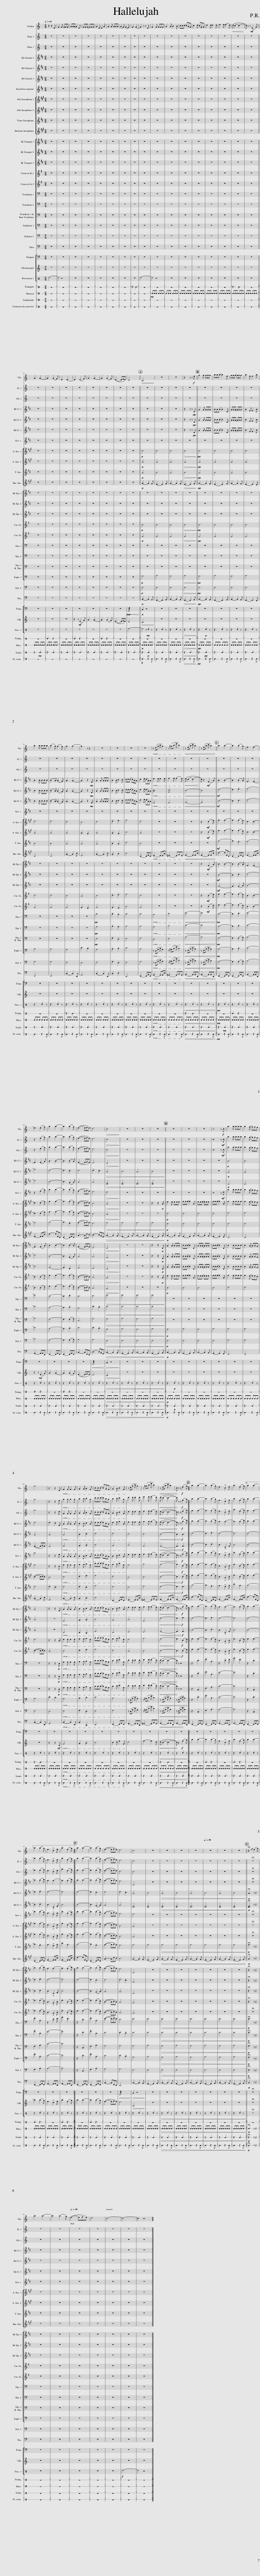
X:1
%%score 1 2 3 [ 4 5 6 ] 7 [ [ 8 9 ] 10 11 ] [ [ 12 13 14 ] 15 16 [ 17 18 19 ] 20 ] 21 22 [ 23 24 25 ] 26 27 28 29
L:1/8
Q:3/8=66
M:6/8
I:linebreak $
K:C
V:1 treble
V:2 treble
V:3 treble
V:4 treble transpose=-2
V:5 treble transpose=-2
V:6 treble transpose=-2
V:7 treble transpose=-2
V:8 treble transpose=-9
V:9 treble transpose=-9
V:10 treble transpose=-14
V:11 treble transpose=-21
V:12 treble transpose=-2
V:13 treble transpose=-2
V:14 treble transpose=-2
V:15 treble transpose=-7
V:16 treble transpose=-7
V:17 bass
V:18 bass
V:19 bass
V:20 bass
V:21 bass
V:22 bass
V:23 bass
V:24 treble transpose=24
V:25 perc
K:none
V:26 perc stafflines=1
K:none
V:27 perc stafflines=1
K:none
V:28 perc stafflines=1
K:none
V:29 perc stafflines=1
K:none
V:1
 z3 z2 E | G2 G GGG | AAA- A2 E | GGG- GGG | A2 E E2 A | %5
 A2 A AAA | (A2 G) (G2 F) | G3 G3- | G3 z z E | G2 G GGG | %10
 A2 A B2 B | ccc- cAG | c2 d (cG)G | d2 d d2 d | e2 e (e2 d) | %15
!<(! (d c2- c3-!<)! | c) z z!mf! (E2 G) ||$ A3 A3- | A3 (A2 G) | E3 E3- | %20
 E3 (E2 G) | A3 A3- | A3 (A2 G) | (E3- EFE) | D6 || %25
!>(! C6!>)! | z6 | z6 | z3 z z!f! e || g2 g ggg | %30
 aaa- a2 e | ggg- ggg | a2 e e2 a |$ a2 a aaa | (a2 g) (g2 f) | %35
 g3 g3- | g3 z z2 | z6 | z6 | z6 | %40
 z6 | z (dg b g2) | z (^gb e' b2) |!<(! z (ea c' a2) | z (ea c' a2)!<)! || %45
 a3 a3- | a3 (a2 g) | e3 e3- |$ e3 (e2 g) | a3 a3- | %50
 a3 (a2 g) | (e3- efe) | d6 |!>(! c6!>)! | z6 | %55
 z6 | z6 || z6 | z6 | z6 | %60
 z4 z!f! c | a2 a aaa | a2 g- ggf |$ g6 | z3 z2 E | %65
 G2 G G2 G | A2 A B2 G | ccc- cAG | A2 B c2 G | z (dg b g2) | %70
 z (^gb e' b2) |!<(! z (ea c' a2) | c!<)! z z!f! (e2 g) |: a3 a3- | a3 (a2 g) | %75
 e3 !>!c2 !tenuto!e | !tenuto!a3 (e2 g) |1 a3 a3- |$ a3 (a2 g) | e3 !>!c2 !tenuto!e | %80
 !tenuto!a3 (e2 g) :| a3 a3- | a3 (a2 g) | (e3- efe) | d6 | %85
 c6 | z6 | z6 | z6 | z6 | %90
[Q:3/8=58] z6 | z6 | z6 || !fermata!z3 (e2 g) |$ a3 a3- | %95
 a3 (a2 g) |[Q:3/8=50] (e3- efe) | d6 | c6- | c6- | %100
 c2 z4 |] %101
V:2
 z6 | z6 | z6 | z6 | z6 | %5
 z6 | z6 | z6 | z6 | z6 | %10
 z6 | z6 | z6 | z6 | z6 | %15
 z6 | z6 ||$ z6 | z6 | z6 | %20
 z6 | z6 | z6 | z6 | z6 || %25
 z6 | z6 | z6 | z6 || z6 | %30
 z6 | z6 | z6 |$ z6 | z6 | %35
 z6 | z6 | z6 | z6 | z6 | %40
 z6 | z6 | z6 | z6 | z6 || %45
 z6 | z6 | z6 |$ z3 (e2 g) | a3 a3- | %50
 a3 (a2 g) | (e3- efe) | d6 |!>(! c6!>)! | z6 | %55
 z6 | z6 || z6 | z6 | z6 | %60
 z4 z!mf! c | a2 a aaa | a2 g- ggf |$ g6 | z3 z2 d | %65
 g2 g g2 g | a2 a b2 g | c'c'c'- c'ag | a2 b c'2 g | d'2 d' d'2 d' | %70
 e'2 e' (e'2 d') |!<(! (d' c'2- c'3- | c')!<)! z z!f! (e2 g) |: a3 a3- | a3 (a2 g) | %75
 e3 !>!c2 !tenuto!e | !tenuto!a3 (e2 g) |1 a3 a3- |$ a3 (a2 g) | e3 !>!c2 !tenuto!e | %80
 !tenuto!a3 (e2 g) :| a3 a3- | a3 (a2 g) | (e3- efe) | d6 | %85
 c6 | z6 | z6 | z6 | z6 | %90
 z6 | z6 | z6 || !fermata!z6 |$ z6 | %95
 z6 | z6 | z6 | z6 | z6 | %100
 z6 |] %101
V:3
 z6 | z6 | z6 | z6 | z6 | %5
 z6 | z6 | z6 | z6 | z6 | %10
 z6 | z6 | z6 | z6 | z6 | %15
 z6 | z6 ||$ z6 | z6 | z6 | %20
 z6 | z6 | z6 | z6 | z6 || %25
 z6 | z6 | z6 | z6 || z6 | %30
 z6 | z6 | z6 |$ z6 | z6 | %35
 z6 | z6 | z6 | z6 | z6 | %40
 z6 | z6 | z6 | z6 | z6 || %45
 z6 | z6 | z6 |$ z3 (e2 g) | a3 a3- | %50
 a3 (a2 g) | (e3- efe) | d6 |!>(! c6!>)! | z6 | %55
 z6 | z6 || z6 | z6 | z6 | %60
 z4 z!mf! c | a2 a aaa | a2 g- ggf |$ g6 | z3 z2 d | %65
 G2 G G2 G | A2 A B2 G | ccc- cAG | A2 B c2 G | d2 d d2 d | %70
 e2 e (e2 d) |!<(! (d c2- c3- | c)!<)! z z!f! (e2 g) |: f3 f3- | f3 (f2 g) | %75
 e3 !>!c2 !tenuto!e | !tenuto!a3 (e2 g) |1 f3 f3- |$ f3 (f2 g) | e3 !>!c2 !tenuto!e | %80
 !tenuto!a3 (e2 g) :| f3 f3- | f3 (f2 g) | (e3- efe) | d6 | %85
 c6 | z6 | z6 | z6 | z6 | %90
 z6 | z6 | z6 || !fermata!z6 |$ z6 | %95
 z6 | z6 | z6 | z6 | z6 | %100
 z6 |] %101
V:4
[K:D] z6 | z6 | z6 | z6 | z6 | %5
 z6 | z6 | z6 | z6 | z6 | %10
 z6 | z6 | z6 | z6 | z6 | %15
 z6 | z6 ||$ z6 | z6 | z6 | %20
 z6 | z6 | z6 | z6 | z6 || %25
 z6 | z6 | z6 | z3 z z!pp! D || A2 A AAA | %30
 BBB- B2 D | AAA- AAA | B2 F F2 B |$ B2 B BBB | (B2 A) (A2 G) | %35
 A3 A3- | A3 z2!mp! E | A2 A AAA | B2 B c2 c | ddd- dBA | %40
 d2 e (dA)A | e2 e e2 e | f2 f (f2 e) |!<(! (e d2- d3-!<)! | d) z2!mf! (F2 A) || %45
 B3 B3- | B3 (B2 A) | F3 F3- |$ F3 (F2 A) | B3 B3- | %50
 B3 (B2 A) | (F3- FGF) | E6 |!>(! D6!>)! | z6 | %55
 z6 | z6 || z6 | z6 | z6 | %60
 z6 |!p! B6 | B6 |$ d6 | !tenuto!d3 !tenuto!c2 E | %65
 A2 A A2 A | B2 B c2 A | ddd- dBA | d2 e f2 A | e2 e e2 e | %70
 f2 f (f2 e) |!<(! (e d2- d3- | d)!<)! z z!f! (f2 a) |: g3 g3- | g3 (g2 a) | %75
 f3 f3- | f3 (f2 a) |1 g3 g3- |$ g3 (g2 a) | f3 f3- | %80
 f3 (f2 a) :| g3 g3- | g3 (g2 a) | (f3- fgf) | e6 | %85
 D6 | z6 | z6 | z6 | z6 | %90
 z6 | z6 | z6 || !fermata!z6 |$ z6 | %95
 z6 | z6 | z6 | z6 | z6 | %100
 z6 |] %101
V:5
[K:D] z6 | z6 | z6 | z6 | z6 | %5
 z6 | z6 | z6 | z6 | z6 | %10
 z6 | z6 | z6 | z6 | z6 | %15
 z6 | z6 ||$ z6 | z6 | z6 | %20
 z6 | z6 | z6 | z6 | z6 || %25
 z6 | z6 | z6 | z3 z z!pp! D || A2 A AAA | %30
 BBB- B2 D | AAA- AAA | B2 F F2 B |$ B2 B BBB | (B2 A) (A2 G) | %35
 A3 A3- | A3 z2!mp! E | A2 A AAA | B2 B c2 c | ddd- dBA | %40
 d2 e (dA)A | [Ac]6 | [Fc]6 |!<(! B6- | B6!<)! || %45
!mf! d6- | d3 !tenuto!e3 | f6- |$ f6 | d6- | %50
 d3 !tenuto!c3 | d6 | !tenuto!d3 !tenuto!c3 |!>(! A6 | B6 | %55
 A6 | B6!>)! || z6 | z6 | z6 | %60
 z6 |!p! G6 | G6 |$ A6 | A6 | %65
 A6 | !tenuto!B3 !tenuto!c3 | d6 | d6 | c6 | %70
 c6 |!<(! B6- | B3!<)!!f! B3 |: d6- | d3 !tenuto!e3 | %75
 d6- | d6 |1 d6- |$ d3 !tenuto!e3 | d6- | %80
 d6 :| d6- | d3 !tenuto!c3 | d6 | !tenuto!d3 !tenuto!c3 | %85
 A6 | B6 |!>(! A6 | B6 | A6 | %90
 B6 | A6 | B6!>)! ||!p! !fermata!A3 z z2 |$ z6 | %95
 z6 | z6 | z6 | z6 | z6 | %100
 z6 |] %101
V:6
[K:D] z6 | z6 | z6 | z6 | z6 | %5
 z6 | z6 | z6 | z6 | z6 | %10
 z6 | z6 | z6 | z6 | z6 | %15
 z6 | z6 ||$ z6 | z6 | z6 | %20
 z6 | z6 | z6 | z6 | z6 || %25
 z6 | z6 | z6 | z3 z z!pp! D || A2 A AAA | %30
 BBB- B2 D | AAA- AAA | B2 F F2 B |$ B2 B BBB | (B2 A) (A2 G) | %35
 A3 A3- | A3 z2!mp! E | A2 A AAA | B2 B c2 c | ddd- dBA | %40
 d2 e (dA)A | E6 | E6 |!<(! F6- | F6!<)! || %45
!mf! B6- | B3 !tenuto!c3 | d6- |$ d6 | B6- | %50
 B3 (G2 A) | A6 | A6 |!>(! [DF]6 | [DF]6 | %55
 [DF]6 | [DF]6!>)! || z6 | z6 | z6 | %60
 z6 |!p! D6 | D6 |$ (F3- FGF) | E6 | %65
 F6 | !tenuto!G3 !tenuto!A3 | B6 | G6 | A6 | %70
 F6 |!<(! F6- | F3!<)!!f! F3 |: B6- | B3 !tenuto!c3 | %75
 B3 !>!D2 !tenuto!F | B6 |1 B6- |$ B3 !tenuto!c3 | B3 !>!D2 !tenuto!F | %80
 B6 :| B6- | B3 (G2 A) | A6 | A6 | %85
 [DF]6 | [DF]6 |!>(! [DF]6 | [DF]6 | [DF]6 | %90
 [DF]6 | [DF]6 | [DF]6!>)! ||!p! !fermata![DF]3 z z2 |$ z6 | %95
 z6 | z6 | z6 | z6 | z6 | %100
 z6 |] %101
V:7
[K:D] z6 | z6 | z6 | z6 | z6 | %5
 z6 | z6 | z6 | z6 | z6 | %10
 z6 | z6 | z6 | z6 | z6 | %15
 z6 | z6 ||$ z6 | z6 | z6 | %20
 z6 | z6 | z6 | z6 | z6 || %25
 z6 | z6 | z6 | z6 || z6 | %30
 z6 | z6 | z6 |$ z6 | z6 | %35
 z6 | z6 | z6 | z6 | z6 | %40
 z6 | z6 | z6 | z6 | z6 || %45
 z6 | z6 | z6 |$ z3 (f2 a) | b3 b3- | %50
 b3 (b2 a) | (f3- fgf) | e6 |!>(! d6!>)! | z6 | %55
 z6 | z6 || z6 | z6 | z6 | %60
 z4 z!mf! d | b2 b bbb | b2 a- aag |$ a6 | z3 z2 e | %65
 A2 A A2 A | B2 B c2 A | ddd- dBA | B2 c d2 A | e2 e e2 e | %70
 f2 f (f2 e) |!<(! (e d2- d3- | d)!<)! z z!f! (f2 a) |: b3 b3- | b3 (b2 a) | %75
 f3 !>!d2 !tenuto!f | !tenuto!b3 (f2 a) |1 b3 b3- |$ b3 (b2 a) | f3 !>!d2 !tenuto!f | %80
 !tenuto!b3 (f2 a) :| b3 b3- | b3 (b2 a) | (f3- fgf) | e6 | %85
 d6 | z6 | z6 | z6 | z6 | %90
 z6 | z6 | z6 || !fermata!z6 |$ z6 | %95
 z6 | z6 | z6 | z6 | z6 | %100
 z6 |] %101
V:8
[K:A] z6 | z6 | z6 | z6 | z6 | %5
 z6 | z6 | z6 | z6 | z6 | %10
 z6 | z6 | z6 | z6 | z6 | %15
 z6 | z6 ||$ z6 | z6 | z6 | %20
 z6 | z6 | z6 | z6 | z6 || %25
!p! c6 | c6 | c6 |!>(! c6!>)! ||!pp! c6 | %30
 c6 | c6 | c6 |$ d6 | d6 | %35
 c6 | B6 | c6 | !tenuto!d3 !tenuto!e3 | f6 | %40
 d6 | z6 | z6 | z6 | z3!mf! (c2 e) || %45
 f3 f3- | f3 (f2 e) | c3 c3- |$ c3 (c2 e) | f3 f3- | %50
 f3 (f2 e) | (c3- cdc) | B6 |!>(! A6!>)! | z6 | %55
 z6 | z3 z2!p! A || e2 e eee | fff- f2 A | eee- eee | %60
 fff- f2 A | f2 f fff | f2 e- eed |$ e6 | z3 z2 B | %65
 e2 e e2 e | f2 f g2 e | aaa- afe | f2 g a2 e | e6 | %70
 g6 |!<(! f6-!<)! | f3!f! (c2 e) |: f3 f3- | f3 (f2 e) | %75
 c3 !>!A2 !tenuto!c | !tenuto!f3 (c2 e) |1 f3 f3- |$ f3 (f2 e) | c3 !>!A2 !tenuto!c | %80
 !tenuto!f3 (c2 e) :| f3 f3- | f3 (f2 e) | (c3- cdc) | B6 | %85
 A6 | z6 | z6 | z6 | z6 | %90
 z6 | z6 | z6 || !fermata!z6 |$ z6 | %95
 z6 | z6 | z6 | z6 | z6 | %100
 z6 |] %101
V:9
[K:A] z6 | z6 | z6 | z6 | z6 | %5
 z6 | z6 | z6 | z6 | z6 | %10
 z6 | z6 | z6 | z6 | z6 | %15
 z6 | z6 ||$ z6 | z6 | z6 | %20
 z6 | z6 | z6 | z6 | z6 || %25
!p! A6 | A6 | A6 |!>(! A6!>)! ||!pp! A6 | %30
 A6 | A6 | A6 |$ A6 | A6 | %35
 A6 | !tenuto!A3 !tenuto!G3 | A6 | !tenuto!A3 !tenuto!G3 | c6 | %40
 A6 | z6 | z6 | z6 | z3!mf! (c2 e) || %45
 f3 f3- | f3 (f2 e) | c3 c3- |$ c3 (c2 e) | f3 f3- | %50
 f3 (f2 e) | (c3- cdc) | B6 |!>(! A6!>)! | z6 | %55
 z6 | z6 ||!p! c6 | c6 | c6 | %60
 c6 | d6 | d6 |$ (c3- cdc) | B6 | %65
 c6 | !tenuto!d3 !tenuto!e3 | f6 | d6 | B6 | %70
 c6 |!<(! c6- | c3!<)!!f! (c2 e) |: f3 f3- | f3 (f2 e) | %75
 c3 !>!A2 !tenuto!c | !tenuto!f3 (c2 e) |1 f3 f3- |$ f3 (f2 e) | c3 !>!A2 !tenuto!c | %80
 !tenuto!f3 (c2 e) :| f3 f3- | f3 (f2 e) | (c3- cdc) | B6 | %85
 A6 | z6 | z6 | z6 | z6 | %90
 z6 | z6 | z6 || !fermata!z6 |$ z6 | %95
 z6 | z6 | z6 | z6 | z6 | %100
 z6 |] %101
V:10
[K:D] z6 | z6 | z6 | z6 | z6 | %5
 z6 | z6 | z6 | z6 | z6 | %10
 z6 | z6 | z6 | z6 | z6 | %15
 z6 | z6 ||$ z6 | z6 | z6 | %20
 z6 | z6 | z6 | z6 | z6 || %25
!p! A6 | B6 | A6 |!>(! B6!>)! ||!pp! A6 | %30
 B6 | A6 | B6 |$ B6 | B6 | %35
 A6 | A6 | A6 | !tenuto!B3 !tenuto!A3 | d6 | %40
 B6 | z6 | z6 | z6 | z6 || %45
!mf! g6- | g3 !tenuto!e3 | f6- |$ f6 | g6- | %50
 g3 !tenuto!e3 | (f3- fgf) | e6 |!>(! f6 | f6 | %55
 f6 | f6!>)! ||!p! d6 | d6 | d6 | %60
 d6 | d6 | d6 |$ d6 | !tenuto!d3 !tenuto!c3 | %65
 d6 | !tenuto!d3 !tenuto!c3 | f6 | d6 | c6 | %70
 e6 |!<(! d6- | d3!<)!!f! d3 |: g6- | g3 !tenuto!e3 | %75
 f3 !>!d2 !tenuto!f | !tenuto!b3 !tenuto!f3 |1 g6- |$ g3 !tenuto!e3 | f3 !>!d2 !tenuto!f | %80
 !tenuto!b3 !tenuto!f3 :| g6- | g3 !tenuto!e3 | (f3- fgf) | e6 | %85
 f6 | f6 |!>(! f6 | f6 | f6 | %90
 f6 | f6 | f6!>)! ||!p! !fermata!f3 z z2 |$ z6 | %95
 z6 | z6 | z6 | z6 | z6 | %100
 z6 |] %101
V:11
[K:A] z6 | z6 | z6 | z6 | z6 | %5
 z6 | z6 | z6 | z6 | z6 | %10
 z6 | z6 | z6 | z6 | z6 | %15
 z6 | z6 ||$ z6 | z6 | z6 | %20
 z6 | z6 | z6 | z6 | z6 || %25
!p! A3- A2 G | F3- F2 G | A3- A2 G |!>(! F3- F2 G!>)! ||!pp! A3- A2 G | %30
 F3- F2 G | A3- A2 G | F3- F2 E |$ D6 | D6 | %35
 A3- A2 c | E6 | A3- A2 c | !tenuto!A3 !tenuto!B3 | c6 | %40
 D3- DFD | E3- EEB | ^E3- EGE |!<(! F3- FFc | F3- FFc!<)! || %45
 d3- dFD | D3- DFD | F3- FFc |$ F3- FFc | d3- dFD | %50
 D3- DFD | A3- Adc | B3- BGE |!>(! A3- A2 G | F3- F2 G | %55
 A3- A2 G | F3- F2 G!>)! ||!p! A3- A2 G | F3- F2 G | A3- A2 G | %60
 F3- F2 E | D6 | D6 |$ A3- A2 c | E6 | %65
 A3- A2 c | !tenuto!A3 !tenuto!B3 | c6 | D3- DFD | E3- EEB | %70
 ^E3- EGE |!<(! F3- FFc | F3- F!<)!Fc |: d3- dFD | D3- DFD | %75
 F3- FFc | F3- FFc |1 d3- dFD |$ D3- DFD | F3- FFc | %80
 F3- FFc :| d3- dFD | D3- DFD | A3- Adc | B6 | %85
 A3- A2 G | F3- F2 G |!>(! A3- A2 G | F3- F2 G | A3- A2 G | %90
 F3- F2 G | A3- A2 G | F3- F2 G!>)! ||!p! !fermata!A3 z z2 |$ z6 | %95
 z6 | z6 | z6 | z6 | z6 | %100
 z6 |] %101
V:12
[K:D] z6 | z6 | z6 | z6 | z6 | %5
 z6 | z6 | z6 | z6 | z6 | %10
 z6 | z6 | z6 | z6 | z6 | %15
 z6 | z6 ||$ z6 | z6 | z6 | %20
 z6 | z6 | z6 | z6 | z6 || %25
 z6 | z6 | z6 | z6 || z6 | %30
 z6 | z6 | z6 |$ z6 | z6 | %35
 z6 | z6 | z6 | z6 | z6 | %40
 z6 | z6 | z6 | z6 | z3!mf! (F2 A) || %45
 B3 B3- | B3 (B2 A) | F3 F3- |$ F3 (F2 A) | B3 B3- | %50
 B3 (B2 A) | (F3- FGF) | E6 |!>(! D6!>)! | z6 | %55
 z6 | z3 z2!p! D || A2 A AAA | BBB- B2 D | AAA- AAA | %60
 BBB- B2 D | B2 B BBB | B2 A- AAG |$ A6 | z3 z2 E | %65
 A2 A A2 A | B2 B c2 A | ddd- dBA | B2 c d2 A | e2 e e2 e | %70
 f2 f (f2 e) |!<(! (e d2- d3- | d)!<)! z z!f! (f2 a) |: g3 g3- | g3 (g2 a) | %75
 f3 f3- | f3 (f2 a) |1 g3 g3- |$ g3 (g2 a) | f3 f3- | %80
 f3 (f2 a) :| g3 g3- | g3 (g2 a) | (f3- fgf) | e6 | %85
 D6 | z6 | z6 | z6 | z6 | %90
 z6 | z6 | z6 || !fermata!z3 z z2 |$ z6 | %95
 z6 | z6 | z6 | z6 | z6 | %100
 z6 |] %101
V:13
[K:D] z6 | z6 | z6 | z6 | z6 | %5
 z6 | z6 | z6 | z6 | z6 | %10
 z6 | z6 | z6 | z6 | z6 | %15
 z6 | z6 ||$ z6 | z6 | z6 | %20
 z6 | z6 | z6 | z6 | z6 || %25
 z6 | z6 | z6 | z6 || z6 | %30
 z6 | z6 | z6 |$ z6 | z6 | %35
 z6 | z6 | z6 | z6 | z6 | %40
 z6 | z6 | z6 | z6 | z6 || %45
!mf! B6- | B3 !tenuto!c3 | d6- |$ d6 | B6- | %50
 B3 (G2 A) | A6 | A6 |!>(! F6!>)! | z6 | %55
 z6 | z3 z2!p! D || A2 A AAA | BBB- B2 D | AAA- AAA | %60
 BBB- B2 D | B2 B BBB | B2 A- AAG |$ A6 | z6 | %65
 F6 | !tenuto!G3 !tenuto!A3 | B6 | G6 | A6 | %70
 F6 |!<(! d6- | d3!<)!!f! e3 |: d6- | d3 !tenuto!e3 | %75
 d6- | !tenuto!d6 |1 d6- |$ d3 !tenuto!e3 | d6- | %80
 !tenuto!d6 :| d6- | d3 !tenuto!c3 | d6 | !tenuto!d3 !tenuto!c3 | %85
 F6 | z6 | z6 | z6 | z6 | %90
 z6 | z6 | z6 || !fermata!z3 z z2 |$ z6 | %95
 z6 | z6 | z6 | z6 | z6 | %100
 z6 |] %101
V:14
[K:D] z6 | z6 | z6 | z6 | z6 | %5
 z6 | z6 | z6 | z6 | z6 | %10
 z6 | z6 | z6 | z6 | z6 | %15
 z6 | z6 ||$ z6 | z6 | z6 | %20
 z6 | z6 | z6 | z6 | z6 || %25
 z6 | z6 | z6 | z6 || z6 | %30
 z6 | z6 | z6 |$ z6 | z6 | %35
 z6 | z6 | z6 | z6 | z6 | %40
 z6 | z6 | z6 | z6 | z6 || %45
!mf! G6- | G3 (G2 A) | B6- |$ B6 | G6- | %50
 G3 !tenuto!E3 | F6 | E6 |!>(! D6!>)! | z6 | %55
 z6 | z3 z2!p! D || A2 A AAA | BBB- B2 D | AAA- AAA | %60
 BBB- B2 D | B2 B BBB | B2 A- AAG |$ A6 | z6 | %65
 D6 | !tenuto!D3 !tenuto!C3 | F6 | D6 | E6 | %70
 E6 |!<(! F6- | F3!<)!!f! F3 |: B6- | B3 !tenuto!c3 | %75
 B3 !>!D2 !tenuto!F | !tenuto!B6 |1 B6- |$ B3 !tenuto!c3 | B3 !>!D2 !tenuto!F | %80
 !tenuto!B6 :| B6- | B3 (G2 A) | A6 | !tenuto!A6 | %85
 D6 | z6 | z6 | z6 | z6 | %90
 z6 | z6 | z6 || !fermata!z3 z z2 |$ z6 | %95
 z6 | z6 | z6 | z6 | z6 | %100
 z6 |] %101
V:15
[K:G] z6 | z6 | z6 | z6 | z6 | %5
 z6 | z6 | z6 | z6 | z6 | %10
 z6 | z6 | z6 | z6 | z6 | %15
 z6 | z6 ||$ z6 | z6 | z6 | %20
 z6 | z6 | z6 | z6 | z6 || %25
!p! B6 | B6 | B6 |!>(! B6!>)! ||!pp! B6 | %30
 B6 | B6 | B6 |$ c6 | c6 | %35
 B6 | A6 | B6 | !tenuto!c3 !tenuto!d3 | e6 | %40
 c6 | z6 | z6 | z6 | z3!mf! (B2 d) || %45
 e3 e3- | e3 (e2 d) | B3 B3- |$ B3 (B2 d) | e3 e3- | %50
 e3 (e2 d) | (B3- BcB) | A6 |!>(! G6!>)! | z6 | %55
 z6 | z3 z2!p! G || d2 d ddd | eee- e2 G | ddd- ddd | %60
 eee- e2 G | e2 e eee | e2 d- ddc |$ d6 | z3 z2 A | %65
 d2 d d2 d | e2 e f2 d | ggg- ged | e2 f g2 d | d6 | %70
 f6 |!<(! e6-!<)! | e3!f! (B2 d) |: e3 e3- | e3 (e2 d) | %75
 B3 !>!G2 !tenuto!B | !tenuto!e3 (B2 d) |1 e3 e3- |$ e3 (e2 d) | B3 !>!G2 !tenuto!B | %80
 !tenuto!e3 (B2 d) :| e3 e3- | e3 (e2 d) | (B3- BcB) | A6 | %85
 G6 | z6 | z6 | z6 | z6 | %90
 z6 | z6 | z6 || !fermata!z3 z z2 |$ z6 | %95
 z6 | z6 | z6 | z6 | z6 | %100
 z6 |] %101
V:16
[K:G] z6 | z6 | z6 | z6 | z6 | %5
 z6 | z6 | z6 | z6 | z6 | %10
 z6 | z6 | z6 | z6 | z6 | %15
 z6 | z6 ||$ z6 | z6 | z6 | %20
 z6 | z6 | z6 | z6 | z6 || %25
!p! G6 | G6 | G6 |!>(! G6!>)! ||!pp! G6 | %30
 G6 | G6 | G6 |$ G6 | G6 | %35
 G6 | !tenuto!G3 !tenuto!F3 | G6 | !tenuto!G3 !tenuto!F3 | B6 | %40
 G6 | z6 | z6 | z6 | z3!mf! (B2 d) || %45
 e3 e3- | e3 (e2 d) | B3 B3- |$ B3 (B2 d) | e3 e3- | %50
 e3 (e2 d) | (B3- BcB) | A6 |!>(! G6!>)! | z6 | %55
 z6 | z6 ||!p! B6 | B6 | B6 | %60
 B6 | c6 | c6 |$ (B3- BcB) | A6 | %65
 B6 | !tenuto!c3 !tenuto!d3 | e6 | c6 | A6 | %70
 B6 |!<(! B6- | B3!<)!!f! (B2 d) |: e3 e3- | e3 (e2 d) | %75
 B3 !>!G2 !tenuto!B | !tenuto!e3 (B2 d) |1 e3 e3- |$ e3 (e2 d) | B3 !>!G2 !tenuto!B | %80
 !tenuto!e3 (B2 d) :| e3 e3- | e3 (e2 d) | (B3- BcB) | A6 | %85
 G6 | z6 | z6 | z6 | z6 | %90
 z6 | z6 | z6 || !fermata!z6 |$ z6 | %95
 z6 | z6 | z6 | z6 | z6 | %100
 z6 |] %101
V:17
 z6 | z6 | z6 | z6 | z6 | %5
 z6 | z6 | z6 | z6 | z6 | %10
 z6 | z6 | z6 | z6 | z6 | %15
 z6 | z6 ||$ z6 | z6 | z6 | %20
 z6 | z6 | z6 | z6 | z6 || %25
 z6 | z6 | z6 | z6 || z6 | %30
 z6 | z6 | z6 |$ z6 | z6 | %35
 z6 | z6 |!pp! C6 | !tenuto!C3 !tenuto!B,3 | C6 | %40
 C6 | B,6 | D6 |!<(! E6- | E6!<)! || %45
!mp! C6- | C3 !tenuto!D3 | E6- |$ E6 | C6- | %50
 C3 !tenuto!D3 | C6 | D6 |!>(! E6 | E6 | %55
 E6 | E6!>)! || z6 | z6 | z6 | %60
 z6 | z6 | z6 |$ z6 | z3 z2!p! D, | %65
 G,2 G, G,2 G, | A,2 A, B,2 G, | CCC- CA,G, | C2 D E2 G, | D2 D D2 D | %70
 E2 E (E2 D) |!<(! (D C2- C3- | C)!<)! z z4 |: z3 !tenuto!C3 | !tenuto!F3 !tenuto!A,3 | %75
 z3 !>!C2 !tenuto!E | !tenuto!A3 !tenuto!E3 |1 z3 !tenuto!C3 |$ !tenuto!F3 !tenuto!A,3 | z3 !>!C2 !tenuto!E | %80
 !tenuto!A3 !tenuto!E3 :| z3 !tenuto!C3 | !tenuto!F3 !tenuto!A,3 | (E3- EFE) | D6 | %85
 E6 | E6 |!>(! E6 | E6 | E6 | %90
 E6 | E6 | E6!>)! ||!p! !fermata!E3 z z2 |$ z6 | %95
 z6 | z6 | z6 | z6 | z6 | %100
 z6 |] %101
V:18
 z6 | z6 | z6 | z6 | z6 | %5
 z6 | z6 | z6 | z6 | z6 | %10
 z6 | z6 | z6 | z6 | z6 | %15
 z6 | z6 ||$ z6 | z6 | z6 | %20
 z6 | z6 | z6 | z6 | z6 || %25
 z6 | z6 | z6 | z6 || z6 | %30
 z6 | z6 | z6 |$ z6 | z6 | %35
 z6 | z6 |!pp! G,6 | !tenuto!A,3 !tenuto!G,3 | A,6 | %40
 A,6 | G,6 | B,6 |!<(! C6- | C6!<)! || %45
!mp! A,6- | A,3 !tenuto!B,3 | C6- |$ C6 | A,6- | %50
 A,3 !tenuto!B,3 | G,6 | !tenuto!C3 !tenuto!B,3 |!>(! C6 | C6 | %55
 C6 | C6!>)! || z6 | z6 | z6 | %60
 z6 | z6 | z6 |$ z6 | z3 z2!p! D, | %65
 G,2 G, G,2 G, | A,2 A, B,2 G, | CCC- CA,G, | C2 D E2 G, | D2 D D2 D | %70
 E2 E (E2 D) |!<(! (D C2- C3- | C)!<)! z z4 |: z3 !tenuto!C3 | !tenuto!F3 !tenuto!A,3 | %75
 E6- | !tenuto!E6 |1 z3 !tenuto!C3 |$ !tenuto!F3 !tenuto!A,3 | E6- | %80
 !tenuto!E6 :| z3 !tenuto!C3 | !tenuto!F3 !tenuto!A,3 | C6 | !tenuto!C3 !tenuto!B,3 | %85
 C6 | C6 |!>(! C6 | C6 | C6 | %90
 C6 | C6 | C6!>)! ||!p! !fermata!C3 z z2 |$ z6 | %95
 z6 | z6 | z6 | z6 | z6 | %100
 z6 |] %101
V:19
 z6 | z6 | z6 | z6 | z6 | %5
 z6 | z6 | z6 | z6 | z6 | %10
 z6 | z6 | z6 | z6 | z6 | %15
 z6 | z6 ||$ z6 | z6 | z6 | %20
 z6 | z6 | z6 | z6 | z6 || %25
 z6 | z6 | z6 | z6 || z6 | %30
 z6 | z6 | z6 |$ z6 | z6 | %35
 z6 | z6 |!pp! E,6 | !tenuto!F,3 !tenuto!D,3 | E,6 | %40
 F,6 | D,6 | E,6 |!<(! A,6- | A,6!<)! || %45
!mp! F,6- | F,3 (F,2 G,) | A,6- |$ A,6 | F,6- | %50
 F,3 (F,2 G,) | C,6 | !tenuto!G,6 |!>(! G,6 | A,6 | %55
 G,6 | A,6!>)! || z6 | z6 | z6 | %60
 z6 | z6 | z6 |$ z6 | z3 z2!p! D, | %65
 G,2 G, G,2 G, | A,2 A, B,2 G, | CCC- CA,G, | C2 D E2 G, | D2 D D2 D | %70
 E2 E (E2 D) |!<(! (D C2- C3- | C)!<)! z z4 |: z3 !tenuto!C,3 | !tenuto!F,3 !tenuto!A,3 | %75
 C6- | !tenuto!C6 |1 z3 !tenuto!C,3 |$ !tenuto!F,3 !tenuto!A,3 | C6- | %80
 !tenuto!C6 :| z3 !tenuto!C,3 | !tenuto!F,3 !tenuto!A,3 | G,6 | !tenuto!G,6 | %85
 G,6 | A,6 |!>(! G,6 | A,6 | G,6 | %90
 A,6 | G,6 | A,6!>)! ||!p! !fermata!G,3 z z2 |$ z6 | %95
 z6 | z6 | z6 | z6 | z6 | %100
 z6 |] %101
V:20
 z6 | z6 | z6 | z6 | z6 | %5
 z6 | z6 | z6 | z6 | z6 | %10
 z6 | z6 | z6 | z6 | z6 | %15
 z6 | z6 ||$ z6 | z6 | z6 | %20
 z6 | z6 | z6 | z6 | z6 || %25
!p! G,6 | A,6 | G,6 |!>(! A,6!>)! ||!pp! G,6 | %30
 A,6 | G,6 | A,6 |$ A,6 | A,6 | %35
 G,6 | !tenuto!C3 !tenuto!B,3 | G,6 | !tenuto!A,3 !tenuto!B,3 | C6 | %40
 A,6 | z (D,G, B, G,2) | z (^G,B, E B,2) |!<(! z (E,A, C A,2) | z (E,A, C A,2)!<)! || %45
!mp! A,6- | A,3 !tenuto!B,3 | C6- |$ C6 | A,6- | %50
 A,3 !tenuto!B,3 | C6 | !tenuto!C3 !tenuto!B,3 |!>(! G,6 | A,6 | %55
 G,6 | A,6!>)! ||!p! G,6 | A,6 | G,6 | %60
 A,6 | A,6 | A,6 |$ G,6 | !tenuto!C3 !tenuto!B,3 | %65
 G,6 | !tenuto!A,3 !tenuto!B,3 | C6 | A,6 | z (D,G, B, G,2) | %70
 z (^G,B, E B,2) |!<(! z (E,A, C A,2) | z (E,A, C A,2)!<)! |: z3 !tenuto!C3 | !tenuto!F3 !tenuto!A,3 | %75
 C6- | !tenuto!C6 |1 z3 !tenuto!C3 |$ !tenuto!F3 !tenuto!A,3 | C6- | %80
 !tenuto!C6 :| z3 !tenuto!C3 | !tenuto!F3 !tenuto!A,3 | C6 | !tenuto!C3 !tenuto!B,3 | %85
 G,6 | A,6 |!>(! G,6 | A,6 | G,6 | %90
 A,6 | G,6 | A,6!>)! ||!p! !fermata!G,3 z z2 |$ z6 | %95
 z6 | z6 | z6 | z6 | z6 | %100
 z6 |] %101
V:21
 z6 | z6 | z6 | z6 | z6 | %5
 z6 | z6 | z6 | z6 | z6 | %10
 z6 | z6 | z6 | z6 | z6 | %15
 z6 | z6 ||$ z6 | z6 | z6 | %20
 z6 | z6 | z6 | z6 | z6 || %25
!p! E,6 | E,6 | E,6 |!>(! E,6!>)! ||!pp! E,6 | %30
 E,6 | E,6 | E,6 |$ F,6 | F,6 | %35
 E,6 | D,6 | E,6 | !tenuto!F,3 !tenuto!D,3 | E,6 | %40
 F,6 | z (D,G, B, G,2) | z (^G,B, E B,2) |!<(! z (E,A, C A,2) | z (E,A, C A,2)!<)! || %45
!mp! F,6- | F,3 (F,2 G,) | A,6- |$ A,6 | F,6- | %50
 F,3 (F,2 G,) | G,6 | G,6 |!>(! E,6 | E,6 | %55
 E,6 | E,6!>)! ||!p! E,6 | E,6 | E,6 | %60
 E,6 | F,6 | F,6 |$ E,6 | !tenuto!D,6 | %65
 E,6 | !tenuto!F,3 !tenuto!D,3 | E,6 | F,6 | z (D,G, B, G,2) | %70
 z (^G,B, E B,2) |!<(! z (E,A, C A,2) | z (E,A, C A,2)!<)! |: z3 !tenuto!C,3 | !tenuto!F,3 !tenuto!A,3 | %75
 A,6- | !tenuto!A,6 |1 z3 !tenuto!C,3 |$ !tenuto!F,3 !tenuto!A,3 | A,6- | %80
 !tenuto!A,6 :| z3 !tenuto!C,3 | !tenuto!F,3 !tenuto!A,3 | G,6 | G,6 | %85
 E,6 | E,6 |!>(! E,6 | E,6 | E,6 | %90
 E,6 | E,6 | E,6!>)! ||!p! !fermata!E,3 z z2 |$ z6 | %95
 z6 | z6 | z6 | z6 | z6 | %100
 z6 |] %101
V:22
 z6 | z6 | z6 | z6 | z6 | %5
 z6 | z6 | z6 | z6 | z6 | %10
 z6 | z6 | z6 | z6 | z6 | %15
 z6 | z6 ||$ z6 | z6 | z6 | %20
 z6 | z6 | z6 | z6 | z6 || %25
!p! C,3- C,2 B,, | A,,3- A,,2 B,, | C,3- C,2 B,, |!>(! A,,3- A,,2 B,,!>)! ||!pp! C,3- C,2 B,, | %30
 A,,3- A,,2 B,, | C,3- C,2 B,, | A,,3- A,,2 G,, |$ F,,6 | F,,6 | %35
 C,3- C,2 E,, | G,,6 | C,3- C,2 E,, | !tenuto!C,3 !tenuto!D,3 | E,,6 | %40
 F,,3- F,,A,,F,, | G,,3- G,,G,,D, | ^G,,3- G,,B,,G,, |!<(! A,,3- A,,A,,E,, | A,,3- A,,A,,E,,!<)! || %45
 F,,3- F,,A,,F,, | F,,3- F,,A,,F,, | A,,3- A,,A,,E,, |$ A,,3- A,,A,,E,, | F,,3- F,,A,,F,, | %50
 F,,3- F,,A,,F,, | C,3- C,F,,E,, | D,3- D,B,,G,, |!>(! C,3- C,2 B,, | A,,3- A,,2 B,, | %55
 C,3- C,2 B,, | A,,3- A,,2 B,,!>)! ||!p! C,3- C,2 B,, | A,,3- A,,2 B,, | C,3- C,2 B,, | %60
 A,,3- A,,2 G,, | F,,6 | F,,6 |$ C,3- C,2 E,, | G,,6 | %65
 C,3- C,2 E,, | !tenuto!C,3 !tenuto!D,,3 | E,,6 | F,,3- F,,A,,F,, | G,,3- G,,G,,D,, | %70
 ^G,,3- G,,B,,G,, |!<(! A,,3- A,,A,,E,, | A,,3- A,,!<)!A,,E,, |: F,,3- F,,A,,F,, | F,,3- F,,A,,F,, | %75
 A,,3- A,,A,,E,, | A,,3- A,,A,,E,, |1 F,,3- F,,A,,F,, |$ F,,3- F,,A,,F,, | A,,3- A,,A,,E,, | %80
 A,,3- A,,A,,E,, :| F,,3- F,,A,,F,, | F,,3- F,,A,,F,, | C,3- C,F,,E,, | D,,6 | %85
 C,3- C,2 B,, | A,,3- A,,2 B,, | C,3- C,2 B,, | A,,3- A,,2 B,, | C,3- C,2 B,, | %90
 A,,3- A,,2 B,, | C,3- C,2 B,, | A,,3- A,,2 B,, ||!p! !fermata!C,3 z z2 |$ z6 | %95
 z6 | z6 | z6 | z6 | z6 | %100
 z6 |] %101
V:23
 z6 | z6 | z6 | z6 | z6 | %5
 z6 | z6 | z6 | z6 | z6 | %10
 z6 | z6 | z6 | z6 | z6 | %15
 z6 | z6 ||$ z6 | z6 | z6 | %20
 z6 | z6 | z6 | z6 |!ppp!!<(! !///!G,,6!<)! || %25
!p! C,2 z4 | z6 | z6 | z6 || z6 | %30
 z6 | z6 | z6 |$ z6 | z6 | %35
 z6 | z6 | z6 | z6 | z6 | %40
 z6 | z6 | z6 | z6 | z6 || %45
 z6 | z6 | z6 |$ z6 | z6 | %50
 z6 | z6 |!<(! !///!G,,6!<)! |!>(! C,2 z4!>)! | z6 | %55
 z6 | z6 || z6 | z6 | z6 | %60
 z6 | z6 | z6 |$ z6 | z6 | %65
 z6 | z6 | z6 | z6 | z6 | %70
 z6 | z6 | z6 |: z6 | z6 | %75
 z6 | z6 |1 z6 |$ z6 | z6 | %80
 z6 :| z6 | z6 | z6 |!<(! !///!G,,6!<)! | %85
!>(! C,2 z4!>)! | z6 | z6 | z6 | z6 | %90
 z6 | z6 | z6 || !fermata!z6 |$ z6 | %95
 z6 | z6 | z6 | z6 | z6 | %100
 z6 |] %101
V:24
 z6 | z6 | z6 | z6 | z6 | %5
 z6 | z6 | z6 | z6 | z6 | %10
 z6 | z6 | z6 | z6 | z6 | %15
 z6 | z6 ||$ z6 | z6 | z6 | %20
 z2 z!mf! (E2 G) | A3 A3- | A3 (A2 G) | (E3- EFE) | D6 || %25
!>(! C6!>)! | z6 | z6 | z6 || z6 | %30
 z6 | z6 | z6 |$ z6 | z6 | %35
 z6 | z6 | z6 | z6 | z6 | %40
 z6 | z6 | z6 | z6 | z6 || %45
 z6 | z6 | z6 |$ z2 z!mp! (E2 G) | A3 A3- | %50
 A3 (A2 G) | (E3- EFE) | D6 |!>(! C6!>)! | z6 | %55
 z6 | z6 || z6 | z6 | z6 | %60
 z6 | z6 | z6 |$ z6 | z3 z2!mf! D | %65
 G6 | !tenuto!A3 !tenuto!B3 | c6 | c2 d e2 G | d6 | %70
 e3- e2 d |!<(! (d c2- c3- | c)!<)! z2!f! (e2 g) |: a3 a3- | a3 (a2 g) | %75
 e3 !>!c2 !tenuto!e | !tenuto!a3 (e2 g) |1 a3 a3- |$ a3 (a2 g) | e3 !>!c2 !tenuto!e | %80
 !tenuto!a3 (e2 g) :| a3 a3- | a3 (a2 g) | (e3- efe) | d6 | %85
!>(! C6!>)! | z6 | z6 | z6 | z6 | %90
 z6 | z6 | z6 || !fermata!z6 |$ z6 | %95
 z6 | z6 | z6 | z6 | z6 | %100
 z6 |] %101
V:25
 ^d6- | ^d2 z4 | z6 | z6 | z6 | %5
 z6 | z6 | z6 | ^d6- | ^d2 z4 | %10
 z6 | z6 | z6 | z6 | z6 | %15
 z6 | z6 ||$ z6 | z6 | z6 | %20
 z6 | z6 | z6 | z6 | ^d6- || %25
 ^d2 z!mp! c2 z | z3 c2 z | z3 c2 z |!>(! z3 c2 z!>)! || z3!p! c2 z | %30
 z3 c2 z | z3 c2 z | z3 c2 z |$ z3 c2 z | z3 c2 z | %35
 z3 c2 z | z3 c2 z | z3 c2 z | z3 c2 z | z3 c2 z | %40
 z3 c2 z | z3 c2 z | z3 c2 z |!<(! z3 c2 z | z3 c2 z!<)! || %45
!mp! z3 c2 z | z3 c2 z | z3 c2 z |$ z3 c2 z | z3 c2 z | %50
 z3 c2 z | z3 c2 z | z3 c2 z |!>(! z3 c2 z | z3 c2 z | %55
 z3 c2 z | z3 c2 z!>)! || z3!p! c2 z | z3 c2 z | z3 c2 z | %60
 z3 c2 z | z3 c2 z | z3 c2 z |$ z3 c2 z | z3 c2 z | %65
 z3 c2 z | z3 c2 z | z3 c2 z | z3 c2 z | z3 c2 z | %70
 z3 c2 z |!<(! z3 c2 z | z3 c2 z!<)! |: z3 c2 z | z3 c2 z | %75
 z3 c2 z | z3 c2 z |1 z3 c2 z |$ z3 c2 z | z3 c2 z | %80
 z3 c2 z :| z3 c2 z | z3 c2 z | z3 c2 z | z3 c2 z | %85
 z3 c2 z | z3 c2 z |!>(! z3 c2 z | z3 c2 z | z3 c2 z | %90
 z3 c2 z | z3 c2 z | z3 c2 z!>)! || !fermata!z6 |$ z6 | %95
 z6 | z6 | z6 | z6 |!f! ^d6- | %100
 ^d2 z4 |] %101
V:26
 z6 | z6 | z6 | z6 | z6 | %5
 z6 | z6 | z3 E3 | z6 | z6 | %10
 z6 | z6 | z6 | z6 | z6 | %15
 z3 E3 | z6 ||$ z6 | E3 z3 | z6 | %20
 E3 z3 | z6 | E3 z3 | z6 | z6 || %25
 z6 | z6 | z6 | z6 || z6 | %30
 z6 | z6 | z6 |$ z6 | z6 | %35
 z3 E3 | z6 | z6 | z6 | z6 | %40
 z6 | z6 | z6 | z3 E3 | z6 || %45
 z6 | E3 z3 | z6 |$ E3 z3 | z6 | %50
 E3 z3 | z6 | z6 | z6 | z6 | %55
 z6 | z6 || z6 | z6 | z6 | %60
 z6 | z6 | z6 |$ z3 E3 | z6 | %65
 z6 | z6 | z6 | z6 | z6 | %70
 z6 | z3 E3 | z6 |: z6 | E3 z3 | %75
 z6 | E3 z3 |1 z6 |$ E3 z3 | z6 | %80
 E3 z3 :| z6 | E3 z3 | z6 | z6 | %85
 z6 | z6 | z6 | z6 | z6 | %90
 z6 | z6 | z6 || z6 |$ z6 | %95
 z6 | z6 | z6 | z6 | z6 | %100
 z6 |] %101
V:27
 z6 | z6 | z6 | z6 | z6 | %5
 z6 | z6 | z6 | z6 |!mp! EEE EEE | %10
 EEE EEE | EEE EEE | EEE EEE | EEE EEE | EEE EEE | %15
 EEE EEE | EEE EEE ||$ EEE EEE | EEE EEE | EEE EEE | %20
 EEE EEE | EEE EEE | EEE EEE | EEE EEE | EEE EEE || %25
!p! EEE EEE | EEE EEE | EEE EEE |!>(! EEE EEE!>)! ||!pp! EEE EEE | %30
 EEE EEE | EEE EEE | EEE EEE |$ EEE EEE | EEE EEE | %35
 EEE EEE | EEE EEE | EEE EEE | EEE EEE | EEE EEE | %40
 EEE EEE | EEE EEE | EEE EEE |!<(! EEE EEE | EEE EEE!<)! || %45
!mp! EEE EEE | EEE EEE | EEE EEE |$ EEE EEE | EEE EEE | %50
 EEE EEE | EEE EEE | EEE EEE |!>(! EEE EEE | EEE EEE | %55
 EEE EEE | EEE EEE!>)! ||!p! EEE EEE | EEE EEE | EEE EEE | %60
 EEE EEE | EEE EEE | EEE EEE |$ EEE EEE | EEE EEE | %65
 EEE EEE | EEE EEE | EEE EEE | EEE EEE | EEE EEE | %70
 EEE EEE |!<(! EEE EEE | EEE EEE!<)! |: EEE EEE | EEE EEE | %75
 EEE EEE | EEE EEE |1 EEE EEE |$ EEE EEE | EEE EEE | %80
 EEE EEE :| EEE EEE | EEE EEE | EEE EEE | EEE EEE | %85
 EEE EEE | EEE EEE |!>(! EEE EEE | EEE EEE | EEE EEE | %90
 EEE EEE | EEE EEE | EEE EEE!>)! ||!p! !fermata!E3 z z2 |$ z6 | %95
 z6 | z6 | z6 | z6 | z6 | %100
 z6 |] %101
V:28
 z6 | z6 | z6 | z6 | z6 | %5
 z6 | z6 | z6 | z6 | z6 | %10
 z6 | z6 | z6 | z6 | z6 | %15
 z6 | z6 ||$ z3!mp! E3 | z3 E3 | z3 E3 | %20
 z3 E3 | z3 E3 | z3 E3 | z3 E3 | z3 E3 || %25
 z3!p! E3 | z3 E3 | z3 E3 |!>(! z3 E3!>)! || z3!pp! E3 | %30
 z3 E3 | z3 E3 | z3 E3 |$ z3 E3 | z3 E3 | %35
 z3 E3 | z3 E3 | z3 E3 | z3 E3 | z3 E3 | %40
 z3 E3 | z3 E3 | z3 E3 |!<(! z3 E3 | z3 E3!<)! || %45
 z3!mp! E3 | z3 E3 | z3 E3 |$ z3 E3 | z3 E3 | %50
 z3 E3 | z3 E3 | z3 E3 |!>(! z3 E3 | z3 E3 | %55
 z3 E3 | z3 E3!>)! || z3!p! E3 | z3 E3 | z3 E3 | %60
 z3 E3 | z3 E3 | z3 E3 |$ z3 E3 | z3 E3 | %65
 z3 E3 | z3 E3 | z3 E3 | z3 E3 | z3 E3 | %70
 z3 E3 |!<(! z3 E3 | z3 E3!<)! |: z3 E3 | z3 E3 | %75
 z3 E3 | z3 E3 |1 z3 E3 |$ z3 E3 | z3 E3 | %80
 z3 E3 :| z3 E3 | z3 E3 | z3 E3 | z3 E3 | %85
 z3 E3 | z3 E3 |!>(! z3 E3 | z3 E3 | z3 E3 | %90
 z3 E3 | z3 E3 | z3 E3!>)! ||!p! !fermata!z3 z z2 |$ z6 | %95
 z6 | z6 | z6 | z6 | z6 | %100
 z6 |] %101
V:29
 z6 | z6 | z6 | z6 | z6 | %5
 z6 | z6 | z6 | z6 | z6 | %10
 z6 | z6 | z6 | z6 | z6 | %15
 z6 | z6 ||$ z6 | z6 | z6 | %20
 z6 | z6 | z6 | z6 | z6 || %25
!p! E3 z2 E | E3 z2 E | E3 z2 E |!>(! E3 z2 E!>)! ||!pp! E3 z2 E | %30
 E3 z2 E | E3 z2 E | E3 z2 E |$ E3 z2 E | E3 z2 E | %35
 E3 z2 E | E3 z2 E | E3 z2 E | E3 z2 E | E3 z2 E | %40
 E3 z2 E | E3 z2 E | E3 z2 E |!<(! E3 z2 E | E3 z2 E!<)! || %45
!mp! E3 z2 E | E3 z2 E | E3 z2 E |$ E3 z2 E | E3 z2 E | %50
 E3 z2 E | E3 z2 E | E3 z2 E |!>(! E3 z2 E | E3 z2 E | %55
 E3 z2 E | E3 z2 E!>)! ||!p! E3 z2 E | E3 z2 E | E3 z2 E | %60
 E3 z2 E | E3 z2 E | E3 z2 E |$ E3 z2 E | E3 z2 E | %65
 E3 z2 E | E3 z2 E | E3 z2 E | E3 z2 E | E3 z2 E | %70
 E3 z2 E |!<(! E3 z2 E | E3 z2 E!<)! |: E3 z2 E | E3 z2 E | %75
 E3 z2 E | E3 z2 E |1 E3 z2 E |$ E3 z2 E | E3 z2 E | %80
 E3 z2 E :| E3 z2 E | E3 z2 E | E3 z2 E | E3 z2 E | %85
 E3 z2 E | E3 z2 E |!>(! E3 z2 E | E3 z2 E | E3 z2 E | %90
 E3 z2 E | E3 z2 E | E3 z2 E!>)! ||!p! !fermata!E3 z z2 |$ z6 | %95
 z6 | z6 | z6 | z6 | z6 | %100
 z6 |] %101
